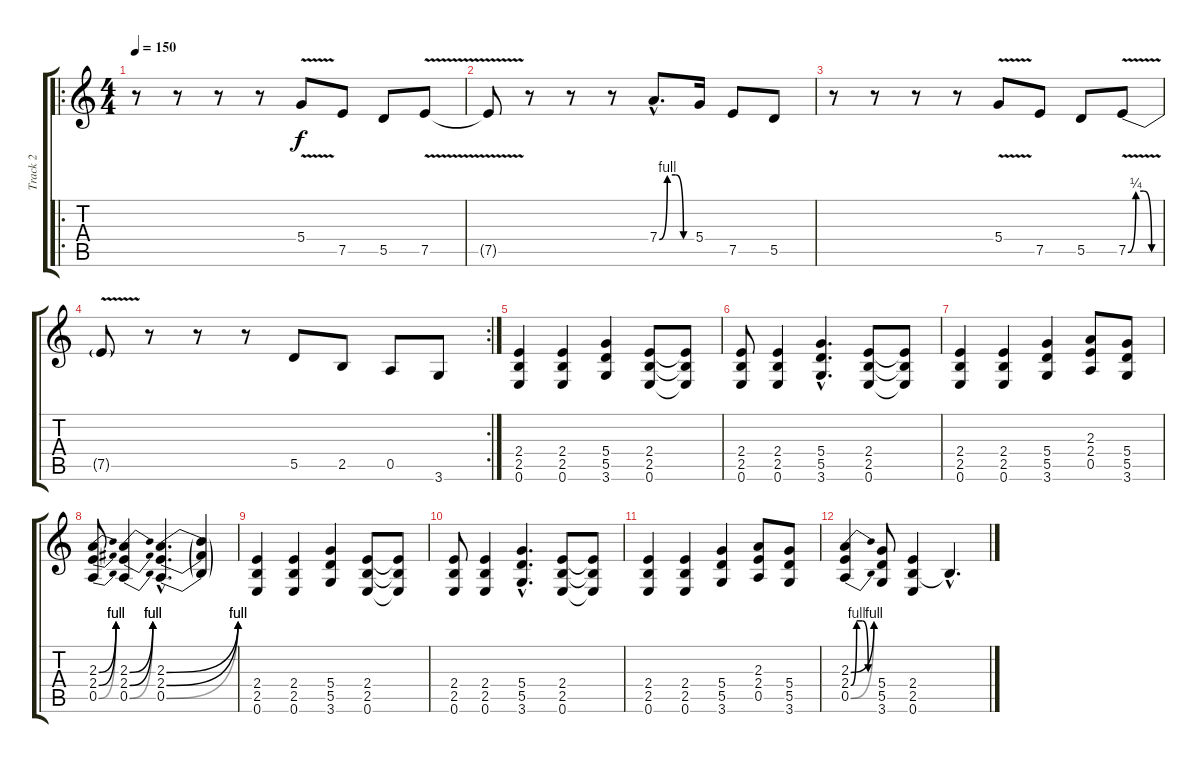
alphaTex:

\track ("Track 2" "Track 2") {instrument overdrivenguitar}
\staff {score tabs}
\tuning (E4 B3 G3 D3 A2 E2) {hide}
\ro
\ts (4 4)
\tempo 150
\clef g2
\ks c
r.8{dy f instrument overdrivenguitar} r.8 r.8 r.8 5.4{v}.8 7.5.8 5.5.8 7.5{v}.8 |
7.5{t}.8 r.8 r.8 r.8 7.4{be (custom 0 0 15 4 30 4 45 0 60 0) hac}.8{d} 5.4.16 7.5.8 5.5.8 |
r.8 r.8 r.8 r.8 5.4{v}.8 7.5.8 5.5.8 7.5{be (custom 0 0 15 1 30 1 45 0 60 0) v}.8 |
\rc 2
7.5{t}.8 r.8 r.8 r.8 5.5.8 2.5.8 0.5.8 3.6.8 |
(2.4 2.5 0.6).4 (2.4 2.5 0.6).4 (5.4 5.5 3.6).4 (2.4 2.5 0.6).8 (2.4{t} 2.5{t} 0.6{t}).8 |
(2.4 2.5 0.6).8 (2.4 2.5 0.6).4 (5.4{hac} 5.5{hac} 3.6{hac}).4{d} (2.4 2.5 0.6).8 (2.4{t} 2.5{t} 0.6{t}).8 |
(2.4 2.5 0.6).4 (2.4 2.5 0.6).4 (5.4 5.5 3.6).4 (2.3 2.4 0.5).8 (5.4 5.5 3.6).8 |
(2.3{be (bend 0 0 60 4)} 2.4{be (bend 0 0 60 4)} 0.5{be (bend 0 0 60 4)}).8 (2.3{be (bend 0 0 60 4)} 2.4{be (bend 0 0 60 4)} 0.5{be (bend 0 0 60 4)}).4 (2.3{be (bend 0 0 60 4) hac} 2.4{be (bend 0 0 60 4) hac} 0.5{be (bend 0 0 60 4) hac}).4{d} (2.3{t} 2.4{t} 0.5{t}).4 |
(2.4 2.5 0.6).4 (2.4 2.5 0.6).4 (5.4 5.5 3.6).4 (2.4 2.5 0.6).8 (2.4{t} 2.5{t} 0.6{t}).8 |
(2.4 2.5 0.6).8 (2.4 2.5 0.6).4 (5.4{hac} 5.5{hac} 3.6{hac}).4{d} (2.4 2.5 0.6).8 (2.4{t} 2.5{t} 0.6{t}).8 |
(2.4 2.5 0.6).4 (2.4 2.5 0.6).4 (5.4 5.5 3.6).4 (2.3 2.4 0.5).8 (5.4 5.5 3.6).8 |
(2.3{be (bend 0 0 60 4)} 2.4{be (custom 0 0 15 4 30 4 45 0 60 0)} 0.5{be (bend 0 0 60 4)}).4 (5.4 5.5 3.6).8 (2.4 2.5 0.6).4 2.5{hac t}.4{d}
